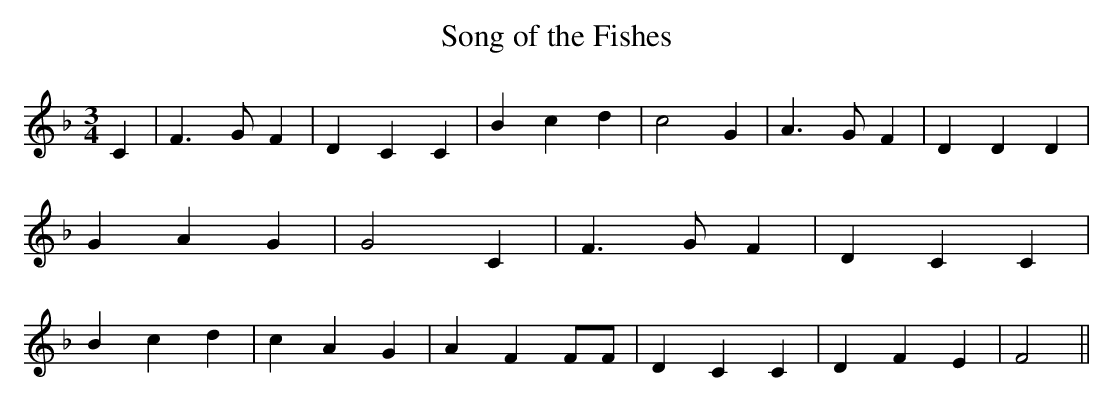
X:1
T:Song of the Fishes
M:3/4
L:1/4
K:F
 C| F3/2 G/2 F| D C C| B c d| c2 G| A3/2 G/2 F| D D D| G A G| G2 C|\
 F3/2 G/2 F| D C C| B c d| c- A G| A- F F/2F/2| D C C| D F E| F2||\
